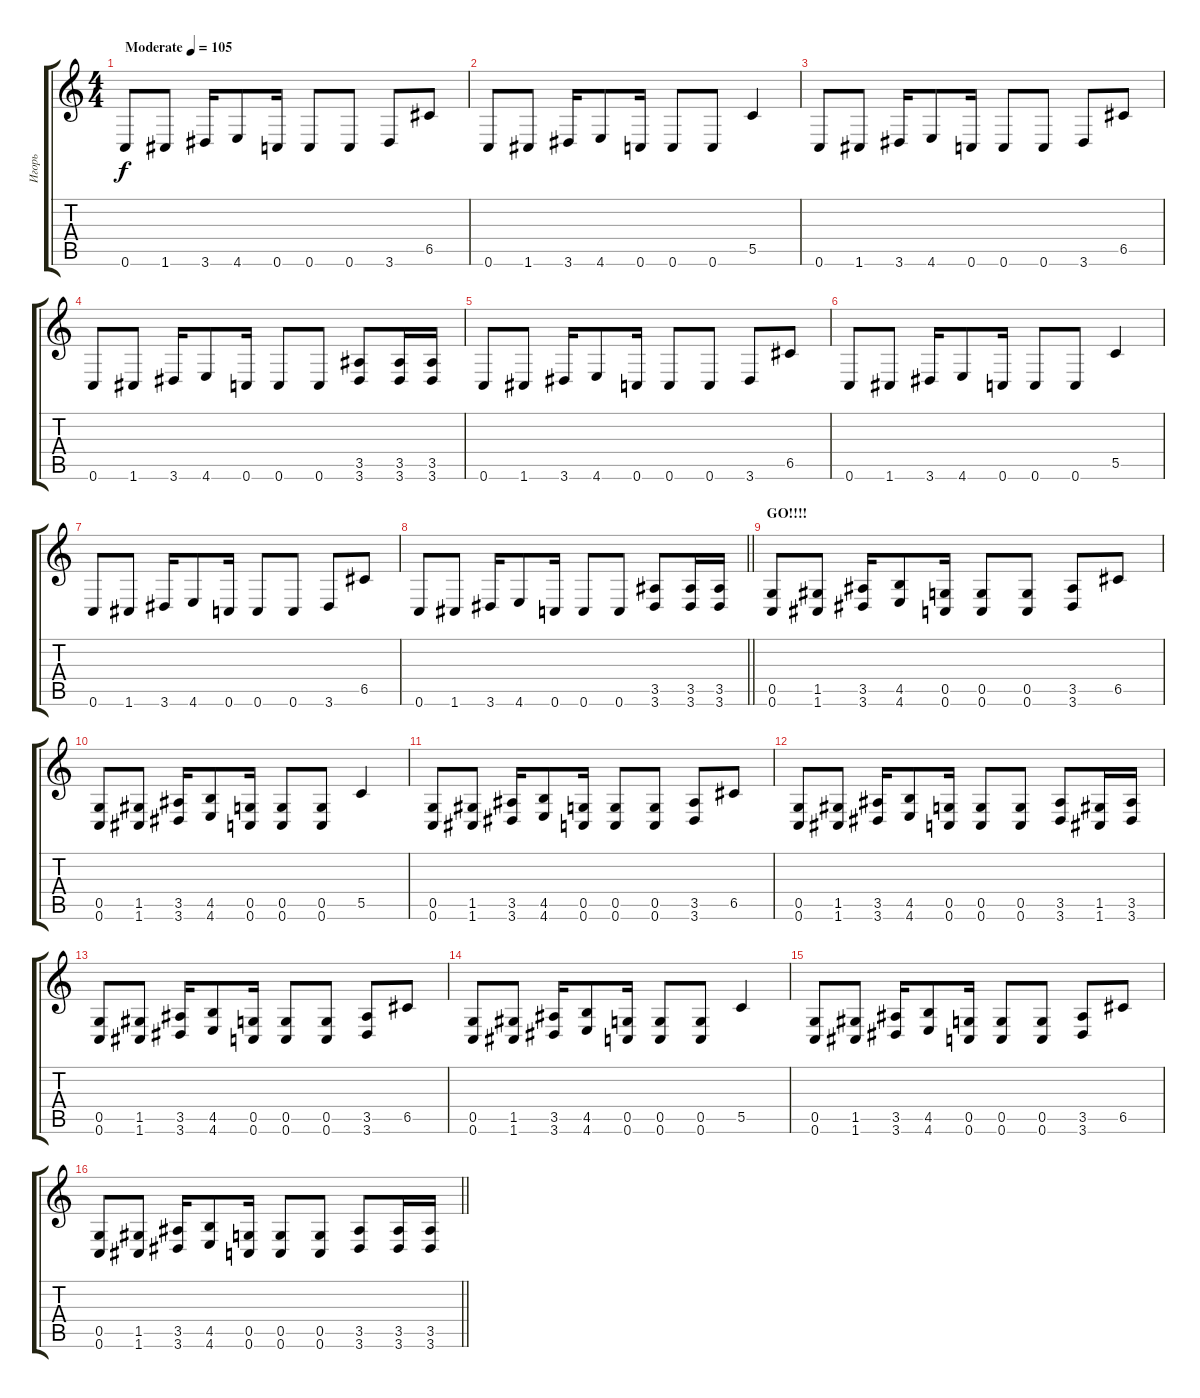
\track ("Игорь" "Игорь") {instrument distortionguitar}
\staff {score tabs}
\tuning (D4 A3 F3 C3 G2 C2) {hide}
\ts (4 4)
\tempo (105 "Moderate")
\clef g2
\ks c
0.6.8{dy f instrument distortionguitar} 1.6.8 3.6.16 4.6.8 0.6.16 0.6.8 0.6.8 3.6.8 6.5.8 |
0.6.8 1.6.8 3.6.16 4.6.8 0.6.16 0.6.8 0.6.8 5.5.4 |
0.6.8 1.6.8 3.6.16 4.6.8 0.6.16 0.6.8 0.6.8 3.6.8 6.5.8 |
0.6.8 1.6.8 3.6.16 4.6.8 0.6.16 0.6.8 0.6.8 (3.5 3.6).8 (3.5 3.6).16 (3.5 3.6).16 |
0.6.8 1.6.8 3.6.16 4.6.8 0.6.16 0.6.8 0.6.8 3.6.8 6.5.8 |
0.6.8 1.6.8 3.6.16 4.6.8 0.6.16 0.6.8 0.6.8 5.5.4 |
0.6.8 1.6.8 3.6.16 4.6.8 0.6.16 0.6.8 0.6.8 3.6.8 6.5.8 |
\barLineRight lightlight
0.6.8 1.6.8 3.6.16 4.6.8 0.6.16 0.6.8 0.6.8 (3.5 3.6).8 (3.5 3.6).16 (3.5 3.6).16 |
\section ("" "GO!!!!")
(0.5 0.6).8 (1.5 1.6).8 (3.5 3.6).16 (4.5 4.6).8 (0.5 0.6).16 (0.5 0.6).8 (0.5 0.6).8 (3.5 3.6).8 6.5.8 |
(0.5 0.6).8 (1.5 1.6).8 (3.5 3.6).16 (4.5 4.6).8 (0.5 0.6).16 (0.5 0.6).8 (0.5 0.6).8 5.5.4 |
(0.5 0.6).8 (1.5 1.6).8 (3.5 3.6).16 (4.5 4.6).8 (0.5 0.6).16 (0.5 0.6).8 (0.5 0.6).8 (3.5 3.6).8 6.5.8 |
(0.5 0.6).8 (1.5 1.6).8 (3.5 3.6).16 (4.5 4.6).8 (0.5 0.6).16 (0.5 0.6).8 (0.5 0.6).8 (3.5 3.6).8 (1.5 1.6).16 (3.5 3.6).16 |
(0.5 0.6).8 (1.5 1.6).8 (3.5 3.6).16 (4.5 4.6).8 (0.5 0.6).16 (0.5 0.6).8 (0.5 0.6).8 (3.5 3.6).8 6.5.8 |
(0.5 0.6).8 (1.5 1.6).8 (3.5 3.6).16 (4.5 4.6).8 (0.5 0.6).16 (0.5 0.6).8 (0.5 0.6).8 5.5.4 |
(0.5 0.6).8 (1.5 1.6).8 (3.5 3.6).16 (4.5 4.6).8 (0.5 0.6).16 (0.5 0.6).8 (0.5 0.6).8 (3.5 3.6).8 6.5.8 |
\barLineRight lightlight
(0.5 0.6).8 (1.5 1.6).8 (3.5 3.6).16 (4.5 4.6).8 (0.5 0.6).16 (0.5 0.6).8 (0.5 0.6).8 (3.5 3.6).8 (3.5 3.6).16 (3.5 3.6).16
